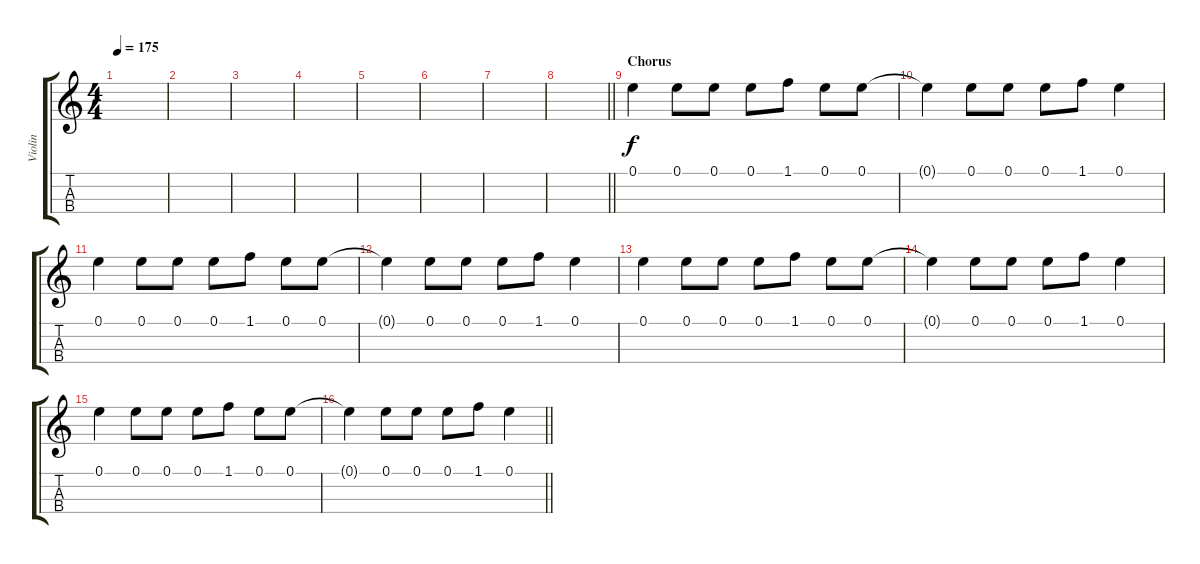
\track ("Violin" "Violin") {instrument violin}
\staff {score tabs}
\tuning (E5 A4 D4 G3) {hide}
\ts (4 4)
\tempo 175
\clef g2
\ks c
|
|
|
|
|
|
|
\barLineRight lightlight
|
\section ("" "Chorus")
0.1.4 0.1.8 0.1.8 0.1.8 1.1.8 0.1.8 0.1.8 |
0.1{t}.4 0.1.8 0.1.8 0.1.8 1.1.8 0.1.4 |
0.1.4 0.1.8 0.1.8 0.1.8 1.1.8 0.1.8 0.1.8 |
0.1{t}.4 0.1.8 0.1.8 0.1.8 1.1.8 0.1.4 |
0.1.4 0.1.8 0.1.8 0.1.8 1.1.8 0.1.8 0.1.8 |
0.1{t}.4 0.1.8 0.1.8 0.1.8 1.1.8 0.1.4 |
0.1.4 0.1.8 0.1.8 0.1.8 1.1.8 0.1.8 0.1.8 |
\barLineRight lightlight
0.1{t}.4 0.1.8 0.1.8 0.1.8 1.1.8 0.1.4
